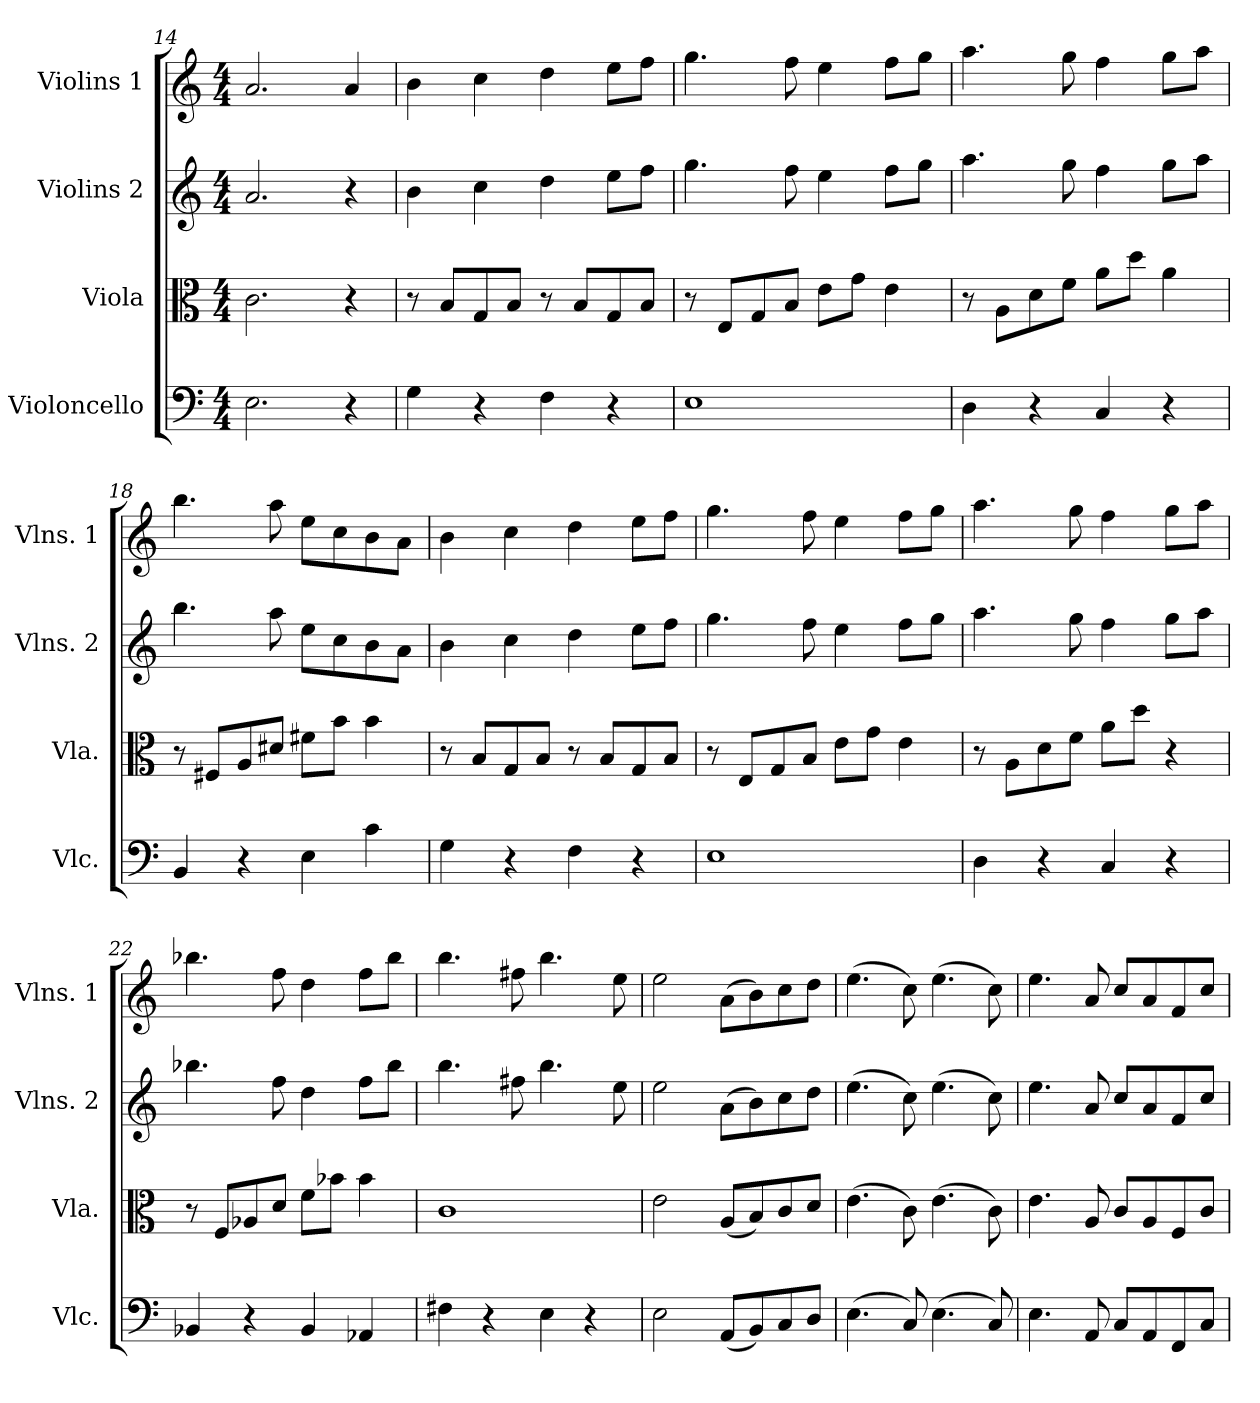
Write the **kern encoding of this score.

**kern	**kern	**kern	**kern
*part4	*part3	*part2	*part1
*staff4	*staff3	*staff2	*staff1
*I"Violoncello	*I"Viola	*I"Violins 2	*I"Violins 1
*I'Vlc.	*I'Vla.	*I'Vlns. 2	*I'Vlns. 1
*clefF4	*clefC3	*clefG2	*clefG2
*k[]	*k[]	*k[]	*k[]
*C:	*C:	*C:	*C:
*M4/4	*M4/4	*M4/4	*M4/4
=14	=14	=14	=14
2.E\	2.c\	2.a/	2.a/
4r	4r	4r	4a/
=15	=15	=15	=15
4G\	8r	4b\	4b\
.	8B/L	.	.
4r	8G/	4cc\	4cc\
.	8B/J	.	.
4F\	8r	4dd\	4dd\
.	8B/L	.	.
4r	8G/	8ee\L	8ee\L
.	8B/J	8ff\J	8ff\J
!!LO:LB:g=z
=16	=16	=16	=16
1E	8r	4.gg\	4.gg\
.	8E/L	.	.
.	8G/	.	.
.	8B/J	8ff\	8ff\
.	8e\L	4ee\	4ee\
.	8g\J	.	.
.	4e\	8ff\L	8ff\L
.	.	8gg\J	8gg\J
=17	=17	=17	=17
4D\	8r	4.aa\	4.aa\
.	8A\L	.	.
4r	8d\	.	.
.	8f\J	8gg\	8gg\
4C/	8a\L	4ff\	4ff\
.	8dd\J	.	.
4r	4a\	8gg\L	8gg\L
.	.	8aa\J	8aa\J
=18	=18	=18	=18
4BB/	8r	4.bb\	4.bb\
.	8F#X/L	.	.
4r	8A/	.	.
.	8d#X/J	8aa\	8aa\
4E\	8f#X\L	8ee\L	8ee\L
.	8b\J	8cc\	8cc\
4c\	4b\	8b\	8b\
.	.	8a\J	8a\J
=19	=19	=19	=19
4G\	8r	4b\	4b\
.	8B/L	.	.
4r	8G/	4cc\	4cc\
.	8B/J	.	.
4F\	8r	4dd\	4dd\
.	8B/L	.	.
4r	8G/	8ee\L	8ee\L
.	8B/J	8ff\J	8ff\J
!!LO:LB:g=z
=20	=20	=20	=20
1E	8r	4.gg\	4.gg\
.	8E/L	.	.
.	8G/	.	.
.	8B/J	8ff\	8ff\
.	8e\L	4ee\	4ee\
.	8g\J	.	.
.	4e\	8ff\L	8ff\L
.	.	8gg\J	8gg\J
=21	=21	=21	=21
4D\	8r	4.aa\	4.aa\
.	8A\L	.	.
4r	8d\	.	.
.	8f\J	8gg\	8gg\
4C/	8a\L	4ff\	4ff\
.	8dd\J	.	.
4r	4r	8gg\L	8gg\L
.	.	8aa\J	8aa\J
=22	=22	=22	=22
4BB-X/	8r	4.bb-X\	4.bb-X\
.	8F/L	.	.
4r	8A-X/	.	.
.	8d/J	8ff\	8ff\
4BB-/	8f\L	4dd\	4dd\
.	8b-X\J	.	.
4AA-X/	4b-\	8ff\L	8ff\L
.	.	8bb-\J	8bb-\J
=23	=23	=23	=23
4F#X\	1c	4.bb\	4.bb\
4r	.	.	.
.	.	8ff#X\	8ff#X\
4E\	.	4.bb\	4.bb\
4r	.	.	.
.	.	8ee\	8ee\
=24	=24	=24	=24
2E\	2e\	2ee\	2ee\
(8AA/L	(8A/L	(8a\L	(8a\L
8BB/)	8B/)	8b\)	8b\)
8C/	8c/	8cc\	8cc\
8D/J	8d/J	8dd\J	8dd\J
!!LO:PB:g=z
=25	=25	=25	=25
(4.E\	(4.e\	(4.ee\	(4.ee\
8C/)	8c\)	8cc\)	8cc\)
(4.E\	(4.e\	(4.ee\	(4.ee\
8C/)	8c\)	8cc\)	8cc\)
=26	=26	=26	=26
4.E\	4.e\	4.ee\	4.ee\
8AA/	8A/	8a/	8a/
8C/L	8c/L	8cc/L	8cc/L
8AA/	8A/	8a/	8a/
8FF/	8F/	8f/	8f/
8C/J	8c/J	8cc/J	8cc/J
=	=	=	=
*-	*-	*-	*-
